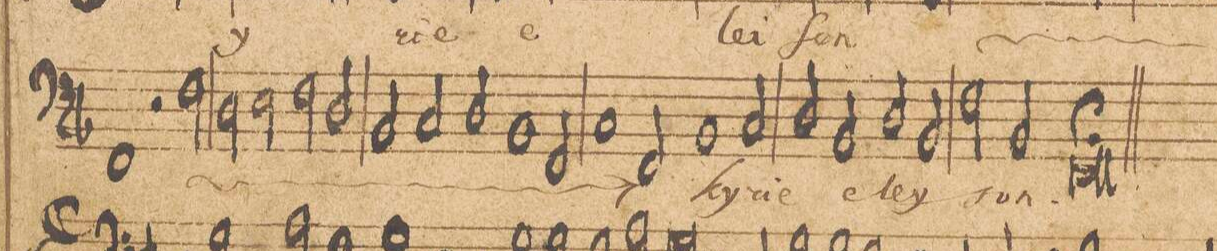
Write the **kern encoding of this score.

**kern	**text
*I"[BASSVS.]	*
*clefF4	*
*k[b-]	*
*met(c|)	*
*M2/1	*
1FF/	-ſon
=41-	=41-
2r	.
2F\	Ky-
2D\	.
2E\	-ri-
=42-	=42-
2F\	-e
2D\	.
2BB-/	.
2C/	.
=43-	=43-
2D\	e-
1BB-/	.
2FF/	.
=44-	=44-
1C/	-lei-
2FF/	-ſon/
1BB-/	ky-
=45-	=45-
2C/	-ri-
2D\	-e
2BB-/	e-
=46-	=46-
2D\	-ley-
2BB-/	.
2F\	-son.
2BB-/	.
=47-	=47-
0FF/;	.
==	==
*-	*-
